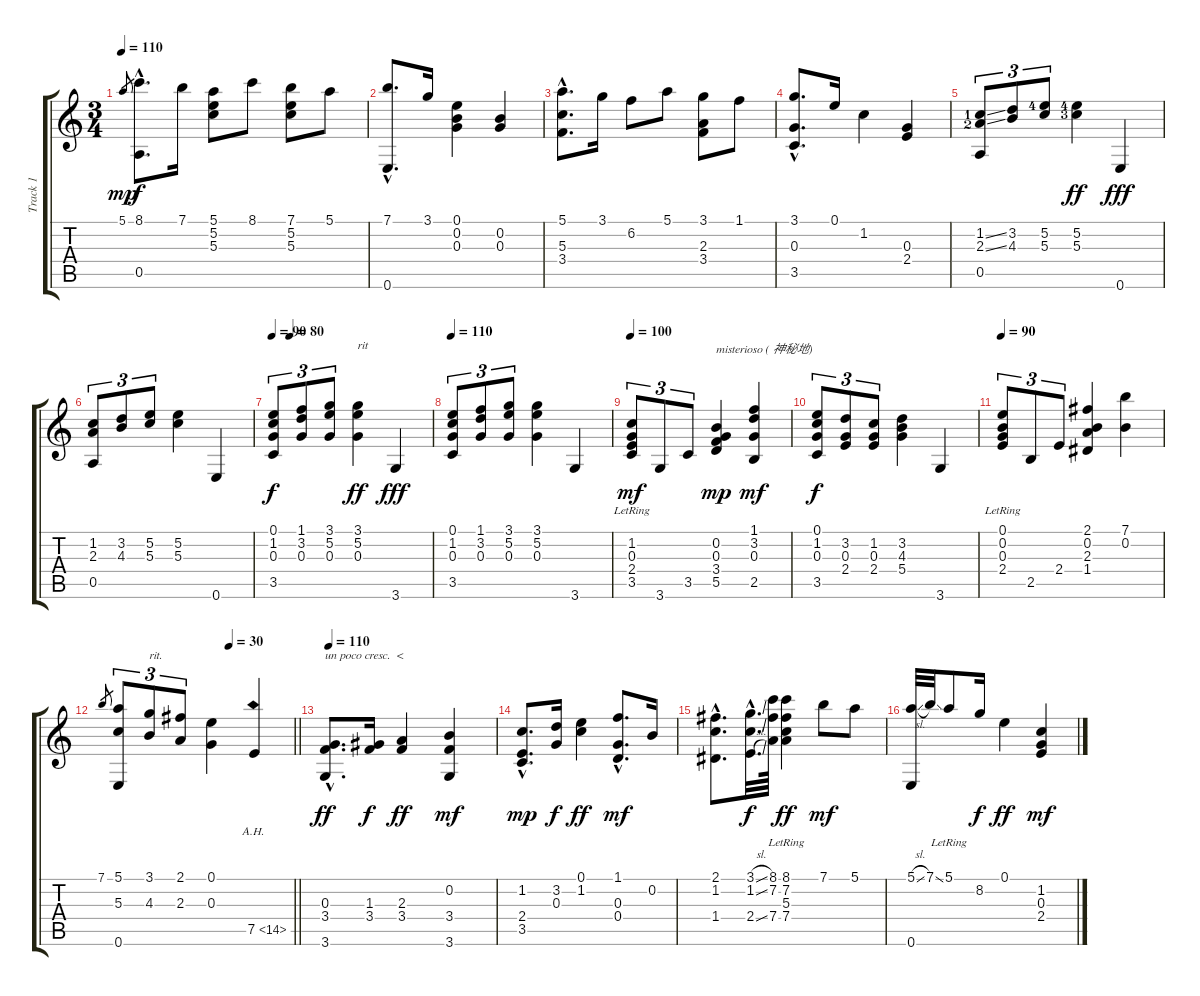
\track ("Track 1" "Track 1") {instrument acousticguitarnylon}
\staff {score tabs}
\tuning (E4 B3 G3 D3 A2 E2) {hide}
\ts (3 4)
\tempo 110
\clef g2
\ks c
5.1.8{gr dy mp} (8.1{hac} 0.5{hac}).8{d dy f volume 16} 7.1.16 (5.1 5.2 5.3).8 8.1.8 (7.1 5.2 5.3).8 5.1.8 |
(7.1{hac} 0.6{hac}).8{d} 3.1.16 (0.1 0.2 0.3).4 (0.2 0.3).4 |
(5.1{hac} 5.3 3.4).8{d} 3.1.16 6.2.8 5.1.8 (3.1 2.3 3.4).8 1.1.8 |
(3.1{hac} 0.3 3.5).8{d} 0.1.16 1.2.4 (0.3 2.4).4 |
(1.2{ss lf 2} 2.3{ss lf 3} 0.5).8{tu (3 2) volume 8} (3.2 4.3).8{tu (3 2) volume 13} (5.2{lf 5} 5.3).8{tu (3 2)} (5.2{lf 5} 5.3{lf 4}).4{dy ff} 0.6.4{dy fff} |
(1.2 2.3 0.5).8{tu (3 2) volume 12} (3.2 4.3).8{tu (3 2) volume 16} (5.2 5.3).8{tu (3 2)} (5.2 5.3).4 0.6.4 |
\tempo 90
\tempo (80 0.1111111111111111)
(0.1 1.2 0.3 3.5).8{tu (3 2) dy f volume 9} (1.1 3.2 0.3).8{tu (3 2) volume 11} (3.1 5.2 0.3).8{tu (3 2)} (3.1 5.2 0.3).4{txt "rit" dy ff} 3.6.4{dy fff} |
\tempo 110
(0.1 1.2 0.3 3.5).8{tu (3 2) volume 9} (1.1 3.2 0.3).8{tu (3 2) volume 16} (3.1 5.2 0.3).8{tu (3 2)} (3.1 5.2 0.3).4 3.6.4 |
\tempo 100
(1.2{lr} 0.3{lr} 2.4{lr} 3.5{lr}).8{tu (3 2) dy mf} 3.6.8{tu (3 2)} 3.5.8{tu (3 2)} (0.2 0.3 3.4 5.5).4{txt "misterioso ( 神秘地)" dy mp} (1.1 3.2 0.3 2.5).4{dy mf} |
(0.1 1.2 0.3 3.5).8{tu (3 2) dy f} (3.2 0.3 2.4).8{tu (3 2)} (1.2 0.3 2.4).8{tu (3 2)} (3.2 4.3 5.4).4 3.6.4 |
\tempo 90
(0.1{lr} 0.2{lr} 0.3{lr} 2.4{lr}).8{tu (3 2)} 2.5.8{tu (3 2)} 2.4.8{tu (3 2)} (2.1 0.2 2.3 1.4).4 (7.1 0.2).4 |
\tempo (30 0.6666666666666666)
\barLineRight lightlight
7.1.8{gr} (5.1 5.3 0.6).8{tu (3 2)} (3.1 4.3).8{tu (3 2) txt "rit."} (2.1 2.3).8{tu (3 2)} (0.1 0.3).4 7.5{ah 7}.4 |
\tempo 110
(0.3{hac} 3.4{hac} 3.6).8{d txt "un poco cresc.  <" dy ff volume 10} (1.3 3.4).16{dy f volume 16} (2.3 3.4).4{dy ff} (0.2 3.4 3.6).4{dy mf} |
(1.2{hac} 2.4{hac} 3.5{hac}).8{d dy mp} (3.2 0.3).16{dy f} (0.1 1.2).4{dy ff} (1.1 0.3{hac} 0.4{hac}).8{d dy mf} 0.2.16 |
(2.1{hac} 1.2{hac} 1.4{hac}).8{d volume 16} (3.1{sl hac} 1.2{sl hac} 2.4{sl hac}).32{d dy f} (8.1 7.2 7.4).64 (8.1{lr} 7.2{lr} 5.3{lr} 7.4{lr}).4{dy ff} 7.1.8{dy mf} 5.1.8 |
(5.1{sl} 0.6).32 7.1{ss}.32 5.1{lr}.8 8.2.16{dy f} 0.1.4{dy ff} (1.2 0.3 2.4).4{dy mf}
